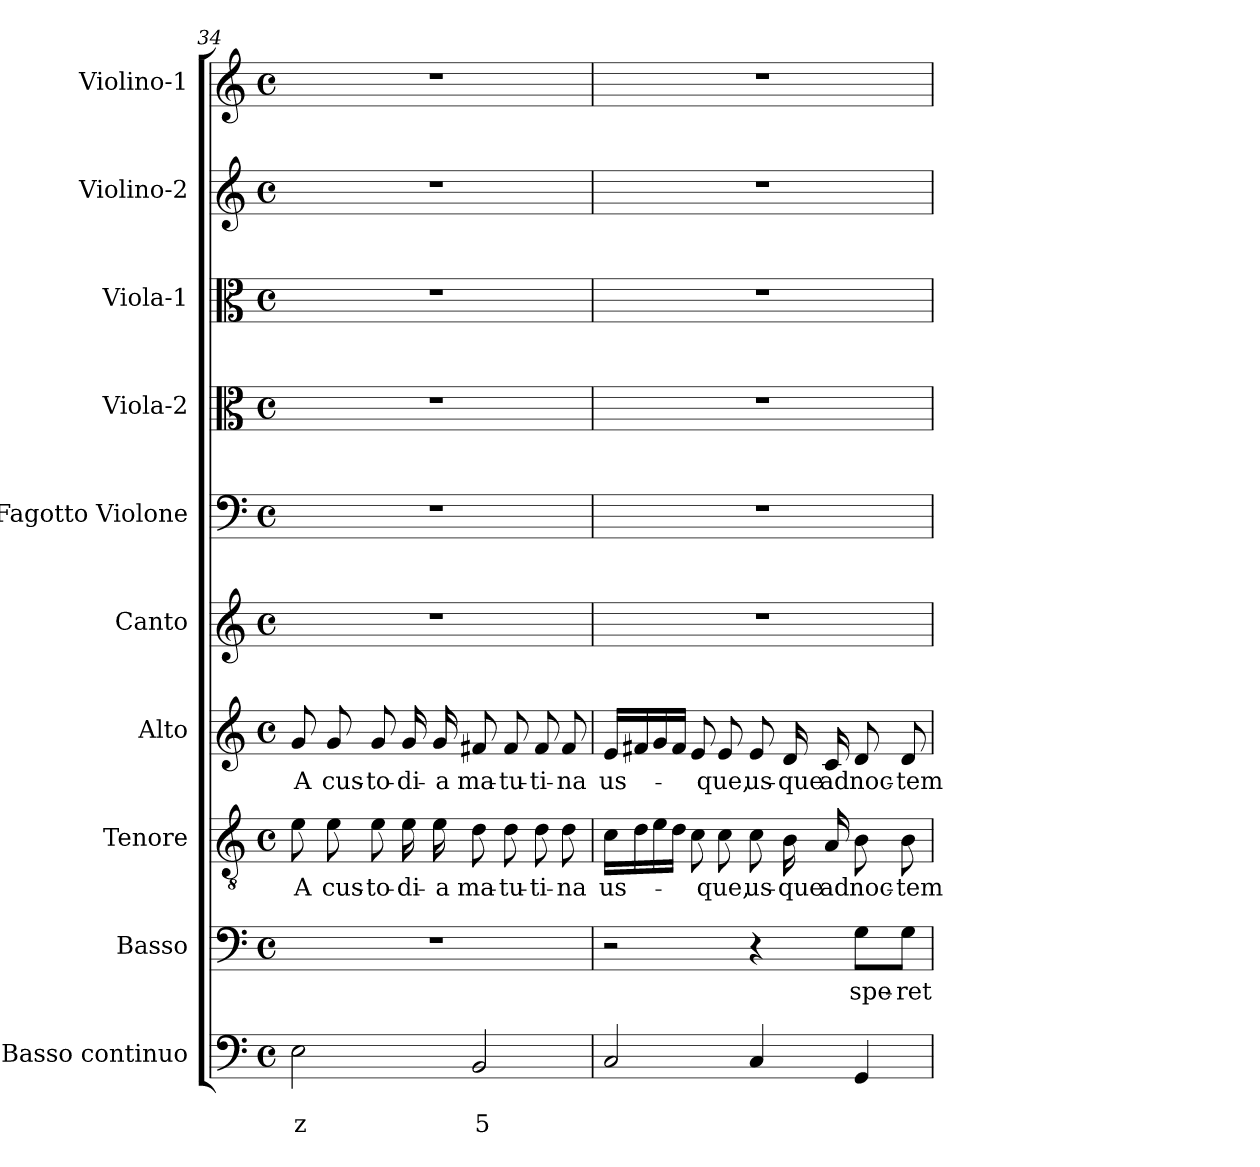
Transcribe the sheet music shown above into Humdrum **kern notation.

**kern	**text	**text	**kern	**text	**kern	**text	**kern	**text	**kern	**kern	**kern	**kern	**kern	**kern
*part10	*part10	*part10	*part9	*part9	*part8	*part8	*part7	*part7	*part6	*part5	*part4	*part3	*part2	*part1
*staff10	*staff10	*staff10	*staff9	*staff9	*staff8	*staff8	*staff7	*staff7	*staff6	*staff5	*staff4	*staff3	*staff2	*staff1
*I"Basso continuo	*	*	*I"Basso	*	*I"Tenore	*	*I"Alto	*	*I"Canto	*I"Fagotto Violone	*I"Viola-2	*I"Viola-1	*I"Violino-2	*I"Violino-1
!!LO:PB:g=z
*clefF4	*	*	*clefF4	*	*clefGv2	*	*clefG2	*	*clefG2	*clefF4	*clefC3	*clefC3	*clefG2	*clefG2
*k[]	*	*	*k[]	*	*k[]	*	*k[]	*	*k[]	*k[]	*k[]	*k[]	*k[]	*k[]
*C:	*	*	*C:	*	*C:	*	*C:	*	*C:	*C:	*C:	*C:	*C:	*C:
*M4/4	*	*	*M4/4	*	*M4/4	*	*M4/4	*	*M4/4	*M4/4	*M4/4	*M4/4	*M4/4	*M4/4
*met(c)	*	*	*met(c)	*	*met(c)	*	*met(c)	*	*met(c)	*met(c)	*met(c)	*met(c)	*met(c)	*met(c)
=34	=34	=34	=34	=34	=34	=34	=34	=34	=34	=34	=34	=34	=34	=34
!	!	!LO:LY:b	!	!	!	!	!	!	!	!	!	!	!	!
!	!	!	!	!	!	!LO:LY:b	!	!	!	!	!	!	!	!
!	!	!	!	!	!	!	!	!LO:LY:b	!	!	!	!	!	!
2E\	.	z	1r	.	8e\	A	8g/	A	1r	1r	1r	1r	1r	1r
!	!	!	!	!	!	!LO:LY:b	!	!	!	!	!	!	!	!
!	!	!	!	!	!	!	!	!LO:LY:b	!	!	!	!	!	!
.	.	.	.	.	8e\	cus-	8g/	cus-	.	.	.	.	.	.
!	!	!	!	!	!	!LO:LY:b	!	!	!	!	!	!	!	!
!	!	!	!	!	!	!	!	!LO:LY:b	!	!	!	!	!	!
.	.	.	.	.	8e\	-to-	8g/	-to-	.	.	.	.	.	.
!	!	!	!	!	!	!LO:LY:b	!	!	!	!	!	!	!	!
!	!	!	!	!	!	!	!	!LO:LY:b	!	!	!	!	!	!
.	.	.	.	.	16e\	-di-	16g/	-di-	.	.	.	.	.	.
!	!	!	!	!	!	!LO:LY:b	!	!	!	!	!	!	!	!
!	!	!	!	!	!	!	!	!LO:LY:b	!	!	!	!	!	!
.	.	.	.	.	16e\	-a	16g/	-a	.	.	.	.	.	.
!	!	!LO:LY:b	!	!	!	!	!	!	!	!	!	!	!	!
!	!	!	!	!	!	!LO:LY:b	!	!	!	!	!	!	!	!
!	!	!	!	!	!	!	!	!LO:LY:b	!	!	!	!	!	!
2BB/	.	5	.	.	8d\	ma-	8f#X/	ma-	.	.	.	.	.	.
!	!	!	!	!	!	!LO:LY:b	!	!	!	!	!	!	!	!
!	!	!	!	!	!	!	!	!LO:LY:b	!	!	!	!	!	!
.	.	.	.	.	8d\	-tu-	8f#/	-tu-	.	.	.	.	.	.
!	!	!	!	!	!	!LO:LY:b	!	!	!	!	!	!	!	!
!	!	!	!	!	!	!	!	!LO:LY:b	!	!	!	!	!	!
.	.	.	.	.	8d\	-ti-	8f#/	-ti-	.	.	.	.	.	.
!	!	!	!	!	!	!LO:LY:b	!	!	!	!	!	!	!	!
!	!	!	!	!	!	!	!	!LO:LY:b	!	!	!	!	!	!
.	.	.	.	.	8d\	-na	8f#/	-na	.	.	.	.	.	.
=35	=35	=35	=35	=35	=35	=35	=35	=35	=35	=35	=35	=35	=35	=35
!	!	!	!	!	!	!LO:LY:b	!	!	!	!	!	!	!	!
!	!	!	!	!	!	!	!	!LO:LY:b	!	!	!	!	!	!
2C/	.	.	2r	.	16c\LL	us-	16e/LL	us-	1r	1r	1r	1r	1r	1r
.	.	.	.	.	16d\	.	16f#X/	.	.	.	.	.	.	.
.	.	.	.	.	16e\	.	16g/	.	.	.	.	.	.	.
.	.	.	.	.	16d\JJ	.	16f#/JJ	.	.	.	.	.	.	.
.	.	.	.	.	8c\	.	8e/	.	.	.	.	.	.	.
!	!	!	!	!	!	!LO:LY:b	!	!	!	!	!	!	!	!
!	!	!	!	!	!	!	!	!LO:LY:b	!	!	!	!	!	!
.	.	.	.	.	8c\	-que,	8e/	-que,	.	.	.	.	.	.
!	!	!	!	!	!	!LO:LY:b	!	!	!	!	!	!	!	!
!	!	!	!	!	!	!	!	!LO:LY:b	!	!	!	!	!	!
4C/	.	.	4r	.	8c\	us-	8e/	us-	.	.	.	.	.	.
!	!	!	!	!	!	!LO:LY:b	!	!	!	!	!	!	!	!
!	!	!	!	!	!	!	!	!LO:LY:b	!	!	!	!	!	!
.	.	.	.	.	16B\	-que	16d/	-que	.	.	.	.	.	.
!	!	!	!	!	!	!LO:LY:b	!	!	!	!	!	!	!	!
!	!	!	!	!	!	!	!	!LO:LY:b	!	!	!	!	!	!
.	.	.	.	.	16A/	ad	16c/	ad	.	.	.	.	.	.
!	!	!	!	!LO:LY:b	!	!	!	!	!	!	!	!	!	!
!	!	!	!	!	!	!LO:LY:b	!	!	!	!	!	!	!	!
!	!	!	!	!	!	!	!	!LO:LY:b	!	!	!	!	!	!
4GG/	.	.	8G\L	spe-	8B\	noc-	8d/	noc-	.	.	.	.	.	.
!	!	!	!	!LO:LY:b	!	!	!	!	!	!	!	!	!	!
!	!	!	!	!	!	!LO:LY:b	!	!	!	!	!	!	!	!
!	!	!	!	!	!	!	!	!LO:LY:b	!	!	!	!	!	!
.	.	.	8G\J	-ret	8B\	-tem	8d/	-tem	.	.	.	.	.	.
=	=	=	=	=	=	=	=	=	=	=	=	=	=	=
*-	*-	*-	*-	*-	*-	*-	*-	*-	*-	*-	*-	*-	*-	*-
